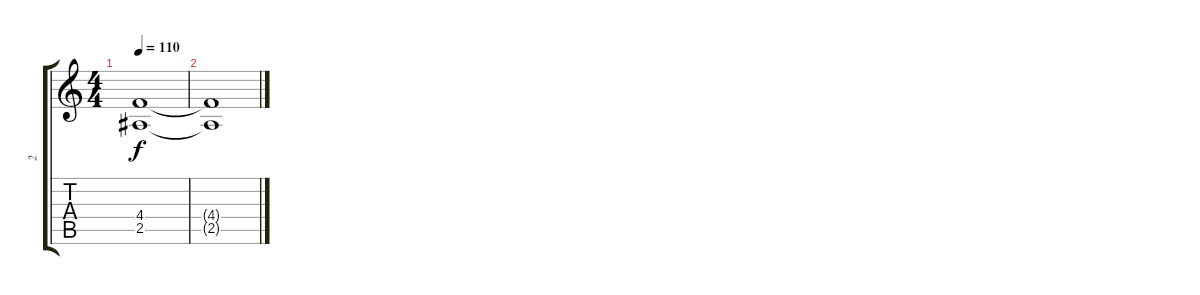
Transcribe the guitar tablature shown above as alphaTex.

\track ("2" "2") {instrument overdrivenguitar}
\staff {score tabs}
\tuning (Eb4 Bb3 Gb3 Db3 Ab2 Eb2) {hide}
\ts (4 4)
\tempo 110
\clef g2
\ks c
(4.4{t} 2.5{t}).1{dy f volume 0} |
(4.4{t} 2.5{t}).1
